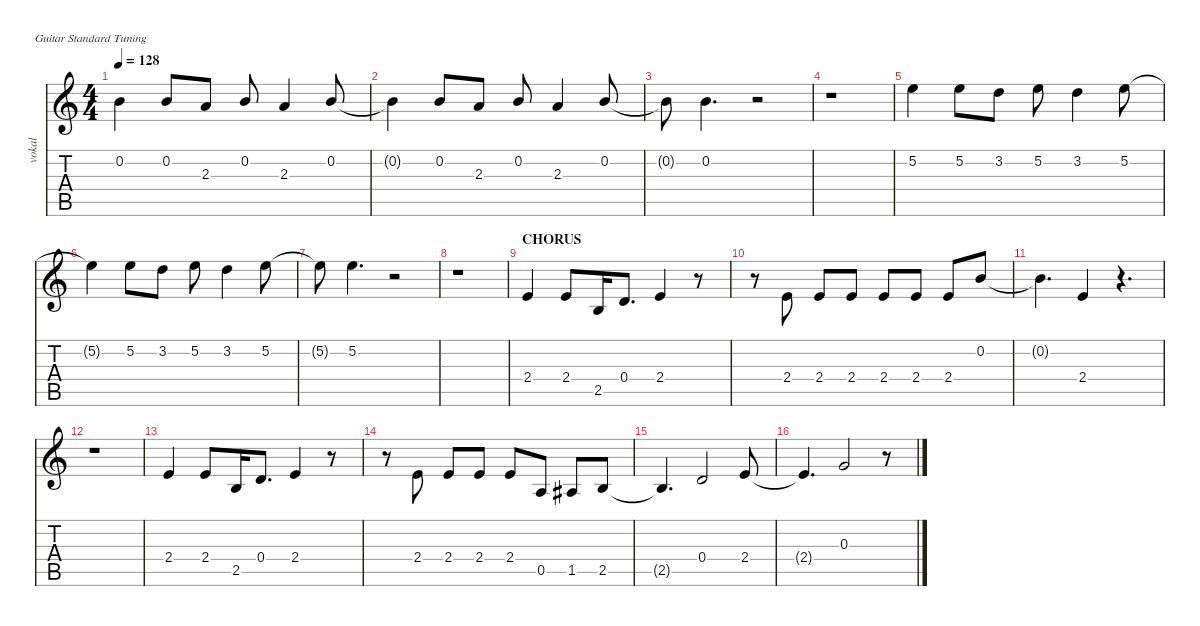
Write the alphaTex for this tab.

\defaultSystemsLayout 4
\hideDynamics
\bracketExtendMode nobrackets
\track ("Vocal" "vokal") {instrument acousticguitarsteel}
\staff {score tabs}
\tuning (E4 B3 G3 D3 A2 E2)
\ts (4 4)
\tempo 128
\clef g2
\ks c
0.2.4{dy mf beam Down} 0.2.8{beam Up} 2.3.8{beam Up} 0.2.8{beam Up} 2.3.4{beam Up} 0.2.8{beam Up} |
0.2{t}.4{beam Down} 0.2.8{beam Up} 2.3.8{beam Up} 0.2.8{beam Up} 2.3.4{beam Up} 0.2.8{beam Up} |
0.2{t}.8{beam Down} 0.2.4{d beam Down} r.2{beam Down} |
r.1{beam Down} |
5.2.4{beam Down} 5.2.8{beam Down} 3.2.8{beam Down} 5.2.8{beam Down} 3.2.4{beam Down} 5.2.8{beam Down} |
5.2{t}.4{beam Down} 5.2.8{beam Down} 3.2.8{beam Down} 5.2.8{beam Down} 3.2.4{beam Down} 5.2.8{beam Down} |
5.2{t}.8{beam Down} 5.2.4{d beam Down} r.2{beam Down} |
r.1{beam Down} |
\section ("" "CHORUS")
2.4.4{beam Up} 2.4.8{beam Up} 2.5.16{beam Up} 0.4.8{d beam Up} 2.4.4{beam Up} r.8{beam Down} |
r.8{beam Down} 2.4.8{beam Up} 2.4.8{beam Up} 2.4.8{beam Up} 2.4.8{beam Up} 2.4.8{beam Up} 2.4.8{beam Up} 0.2.8{beam Up} |
0.2{t}.4{d beam Down} 2.4.4{beam Up} r.4{d beam Down} |
r.1{beam Down} |
2.4.4{beam Up} 2.4.8{beam Up} 2.5.16{beam Up} 0.4.8{d beam Up} 2.4.4{beam Up} r.8{beam Down} |
r.8{beam Down} 2.4.8{beam Up} 2.4.8{beam Up} 2.4.8{beam Up} 2.4.8{beam Up} 0.5.8{beam Up} 1.5{acc #}.8{beam Up} 2.5.8{beam Up} |
2.5{t}.4{d beam Up} 0.4.2{beam Up} 2.4.8{beam Up} |
2.4{t}.4{d beam Up} 0.3.2{beam Up} r.8{beam Down}
